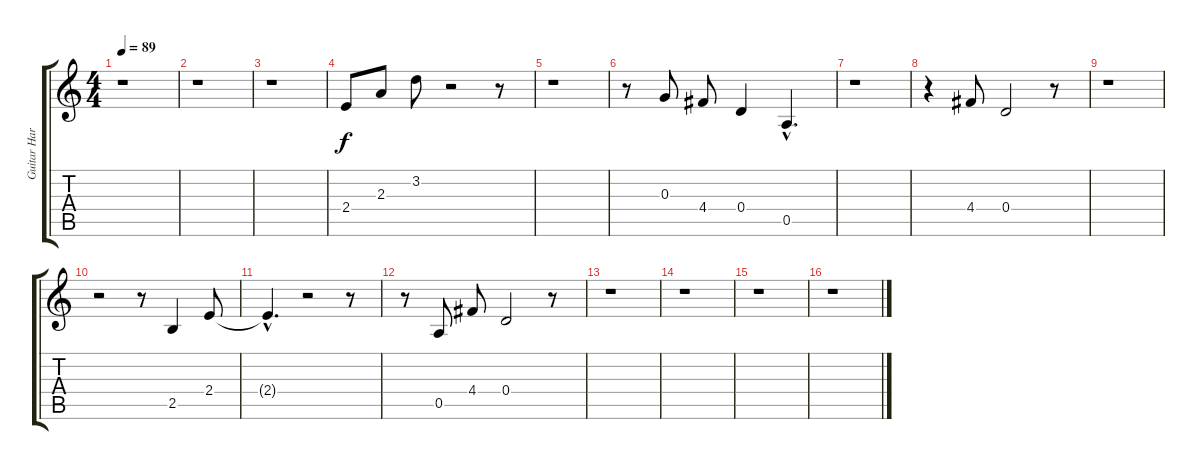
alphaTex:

\track ("Guitar Harm" "Guitar Har") {instrument guitarharmonics}
\staff {score tabs}
\tuning (E4 B3 G3 D3 A2 E2) {hide}
\ts (4 4)
\tempo 89
\clef g2
\ks c
r.1{dy f} |
r.1 |
r.1 |
2.4.8 2.3.8 3.2.8 r.2 r.8 |
r.1 |
r.8 0.3.8 4.4.8 0.4.4 0.5{hac}.4{d} |
r.1 |
r.4 4.4.8 0.4.2 r.8 |
r.1 |
r.2 r.8 2.5.4 2.4.8 |
2.4{hac t}.4{d} r.2 r.8 |
r.8 0.5.8 4.4.8 0.4.2 r.8 |
r.1 |
r.1 |
r.1 |
r.1
